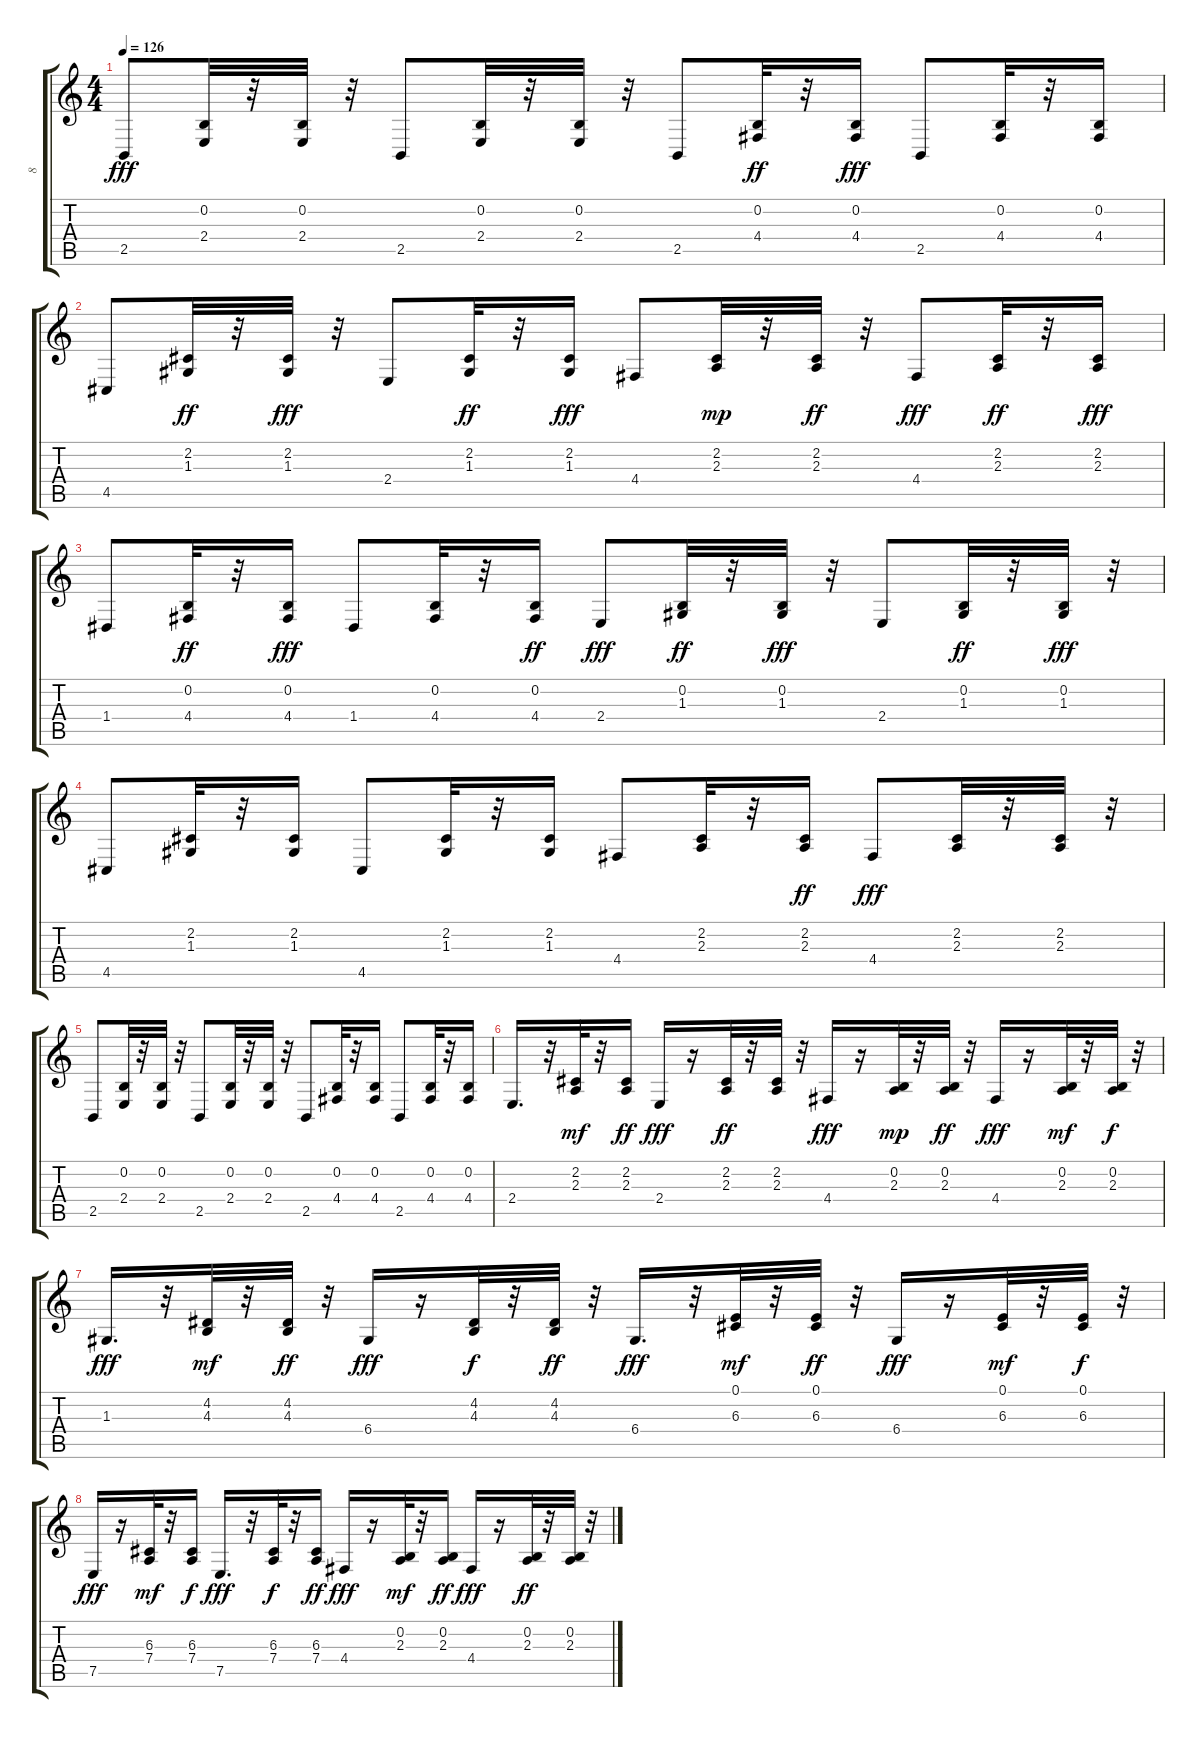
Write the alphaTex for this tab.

\track ("8" "8") {instrument clavinet}
\staff {score tabs}
\tuning (E4 B3 G3 D3 A2 E2) {hide}
\ts (4 4)
\tempo 126
\clef g2
\ks c
2.5.8{dy fff} (0.2 2.4).32 r.32 (0.2 2.4).32 r.32 2.5.8 (0.2 2.4).32 r.32 (0.2 2.4).32 r.32 2.5.8 (0.2 4.4).32{dy ff} r.32 (0.2 4.4).16{dy fff} 2.5.8 (0.2 4.4).32 r.32 (0.2 4.4).16 |
4.5.8 (2.2 1.3).32{dy ff} r.32 (2.2 1.3).32{dy fff} r.32 2.4.8 (2.2 1.3).32{dy ff} r.32 (2.2 1.3).16{dy fff} 4.4.8 (2.2 2.3).32{dy mp} r.32 (2.2 2.3).32{dy ff} r.32 4.4.8{dy fff} (2.2 2.3).32{dy ff} r.32 (2.2 2.3).16{dy fff} |
1.4.8 (0.2 4.4).32{dy ff} r.32 (0.2 4.4).16{dy fff} 1.4.8 (0.2 4.4).32 r.32 (0.2 4.4).16{dy ff} 2.4.8{dy fff} (0.2 1.3).32{dy ff} r.32 (0.2 1.3).32{dy fff} r.32 2.4.8 (0.2 1.3).32{dy ff} r.32 (0.2 1.3).32{dy fff} r.32 |
4.5.8 (2.2 1.3).32 r.32 (2.2 1.3).16 4.5.8 (2.2 1.3).32 r.32 (2.2 1.3).16 4.4.8 (2.2 2.3).32 r.32 (2.2 2.3).16{dy ff} 4.4.8{dy fff} (2.2 2.3).32 r.32 (2.2 2.3).32 r.32 |
2.5.8 (0.2 2.4).32 r.32 (0.2 2.4).32 r.32 2.5.8 (0.2 2.4).32 r.32 (0.2 2.4).32 r.32 2.5.8 (0.2 4.4).32 r.32 (0.2 4.4).16 2.5.8 (0.2 4.4).32 r.32 (0.2 4.4).16 |
2.4.16{d} r.32 (2.2 2.3).32{dy mf} r.32 (2.2 2.3).16{dy ff} 2.4.16{dy fff} r.16 (2.2 2.3).32{dy ff} r.32 (2.2 2.3).32 r.32 4.4.16{dy fff} r.16 (0.2 2.3).32{dy mp} r.32 (0.2 2.3).32{dy ff} r.32 4.4.16{dy fff} r.16 (0.2 2.3).32{dy mf} r.32 (0.2 2.3).32{dy f} r.32 |
1.3.16{d dy fff} r.32 (4.2 4.3).32{dy mf} r.32 (4.2 4.3).32{dy ff} r.32 6.4.16{dy fff} r.16 (4.2 4.3).32{dy f} r.32 (4.2 4.3).32{dy ff} r.32 6.4.16{d dy fff} r.32 (0.1 6.3).32{dy mf} r.32 (0.1 6.3).32{dy ff} r.32 6.4.16{dy fff} r.16 (0.1 6.3).32{dy mf} r.32 (0.1 6.3).32{dy f} r.32 |
7.5.16{dy fff} r.16 (6.3 7.4).32{dy mf} r.32 (6.3 7.4).16{dy f} 7.5.16{d dy fff} r.32 (6.3 7.4).32{dy f} r.32 (6.3 7.4).16{dy ff} 4.4.16{dy fff} r.16 (0.2 2.3).32{dy mf} r.32 (0.2 2.3).16{dy ff} 4.4.16{dy fff} r.16 (0.2 2.3).32{dy ff} r.32 (0.2 2.3).32 r.32
